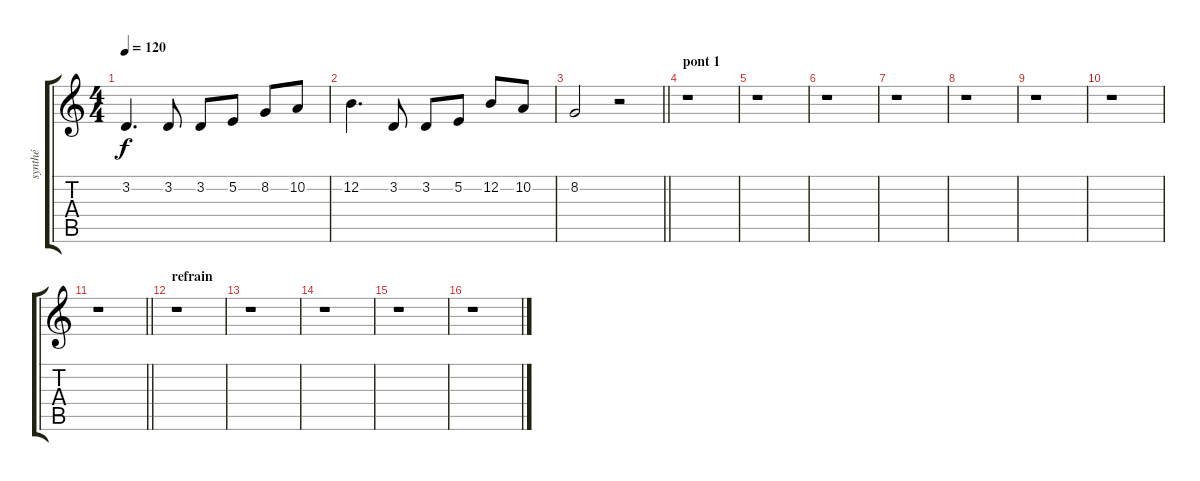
\track ("synthé" "synthé") {instrument trumpet}
\staff {score tabs}
\tuning (E4 B3 G3 D3 A2 E2) {hide}
\ts (4 4)
\tempo 120
\clef g2
\ks c
3.2.4{d dy f} 3.2.8 3.2.8 5.2.8 8.2.8 10.2.8 |
12.2.4{d} 3.2.8 3.2.8 5.2.8 12.2.8 10.2.8 |
\barLineRight lightlight
8.2.2 r.2 |
\section ("" "pont 1")
r.1 |
r.1 |
r.1 |
r.1 |
r.1 |
r.1 |
r.1 |
\barLineRight lightlight
r.1 |
\section ("" "refrain")
r.1 |
r.1 |
r.1 |
r.1 |
r.1
